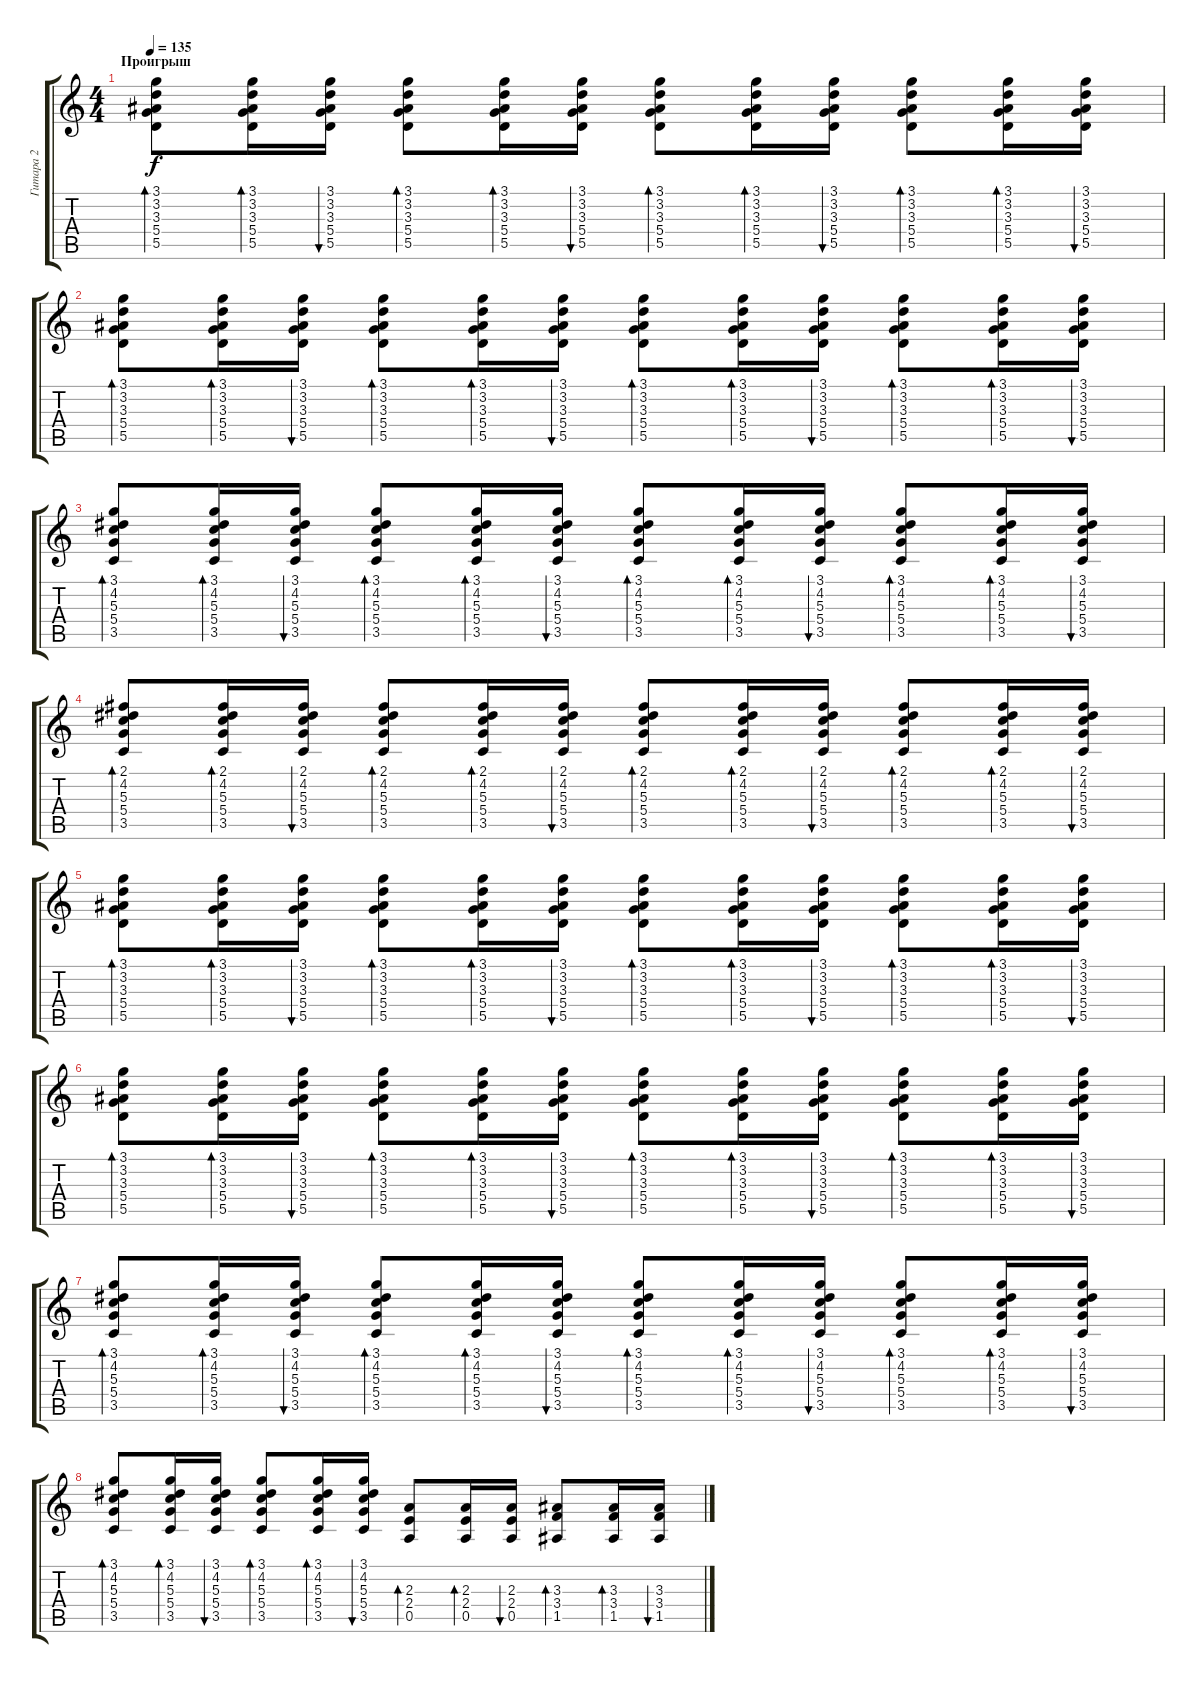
\track ("Гитара 2" "Гитара 2") {instrument acousticguitarsteel}
\staff {score tabs}
\tuning (E4 B3 G3 D3 A2 E2) {hide}
\ts (4 4)
\section ("" "Проигрыш")
\tempo 135
\clef g2
\ks c
(3.1 3.2 3.3 5.4 5.5).8{bd 120 dy f volume 9} (3.1 3.2 3.3 5.4 5.5).16{bd 120} (3.1 3.2 3.3 5.4 5.5).16{bu 120} (3.1 3.2 3.3 5.4 5.5).8{bd 120} (3.1 3.2 3.3 5.4 5.5).16{bd 120} (3.1 3.2 3.3 5.4 5.5).16{bu 120} (3.1 3.2 3.3 5.4 5.5).8{bd 120} (3.1 3.2 3.3 5.4 5.5).16{bd 120} (3.1 3.2 3.3 5.4 5.5).16{bu 120} (3.1 3.2 3.3 5.4 5.5).8{bd 120} (3.1 3.2 3.3 5.4 5.5).16{bd 120} (3.1 3.2 3.3 5.4 5.5).16{bu 120} |
(3.1 3.2 3.3 5.4 5.5).8{bd 120} (3.1 3.2 3.3 5.4 5.5).16{bd 120} (3.1 3.2 3.3 5.4 5.5).16{bu 120} (3.1 3.2 3.3 5.4 5.5).8{bd 120} (3.1 3.2 3.3 5.4 5.5).16{bd 120} (3.1 3.2 3.3 5.4 5.5).16{bu 120} (3.1 3.2 3.3 5.4 5.5).8{bd 120} (3.1 3.2 3.3 5.4 5.5).16{bd 120} (3.1 3.2 3.3 5.4 5.5).16{bu 120} (3.1 3.2 3.3 5.4 5.5).8{bd 120} (3.1 3.2 3.3 5.4 5.5).16{bd 120} (3.1 3.2 3.3 5.4 5.5).16{bu 120} |
(3.1 4.2 5.3 5.4 3.5).8{bd 120} (3.1 4.2 5.3 5.4 3.5).16{bd 120} (3.1 4.2 5.3 5.4 3.5).16{bu 120} (3.1 4.2 5.3 5.4 3.5).8{bd 120} (3.1 4.2 5.3 5.4 3.5).16{bd 120} (3.1 4.2 5.3 5.4 3.5).16{bu 120} (3.1 4.2 5.3 5.4 3.5).8{bd 120} (3.1 4.2 5.3 5.4 3.5).16{bd 120} (3.1 4.2 5.3 5.4 3.5).16{bu 120} (3.1 4.2 5.3 5.4 3.5).8{bd 120} (3.1 4.2 5.3 5.4 3.5).16{bd 120} (3.1 4.2 5.3 5.4 3.5).16{bu 120} |
(2.1 4.2 5.3 5.4 3.5).8{bd 120} (2.1 4.2 5.3 5.4 3.5).16{bd 120} (2.1 4.2 5.3 5.4 3.5).16{bu 120} (2.1 4.2 5.3 5.4 3.5).8{bd 120} (2.1 4.2 5.3 5.4 3.5).16{bd 120} (2.1 4.2 5.3 5.4 3.5).16{bu 120} (2.1 4.2 5.3 5.4 3.5).8{bd 120} (2.1 4.2 5.3 5.4 3.5).16{bd 120} (2.1 4.2 5.3 5.4 3.5).16{bu 120} (2.1 4.2 5.3 5.4 3.5).8{bd 120} (2.1 4.2 5.3 5.4 3.5).16{bd 120} (2.1 4.2 5.3 5.4 3.5).16{bu 120} |
(3.1 3.2 3.3 5.4 5.5).8{bd 120} (3.1 3.2 3.3 5.4 5.5).16{bd 120} (3.1 3.2 3.3 5.4 5.5).16{bu 120} (3.1 3.2 3.3 5.4 5.5).8{bd 120} (3.1 3.2 3.3 5.4 5.5).16{bd 120} (3.1 3.2 3.3 5.4 5.5).16{bu 120} (3.1 3.2 3.3 5.4 5.5).8{bd 120} (3.1 3.2 3.3 5.4 5.5).16{bd 120} (3.1 3.2 3.3 5.4 5.5).16{bu 120} (3.1 3.2 3.3 5.4 5.5).8{bd 120} (3.1 3.2 3.3 5.4 5.5).16{bd 120} (3.1 3.2 3.3 5.4 5.5).16{bu 120} |
(3.1 3.2 3.3 5.4 5.5).8{bd 120} (3.1 3.2 3.3 5.4 5.5).16{bd 120} (3.1 3.2 3.3 5.4 5.5).16{bu 120} (3.1 3.2 3.3 5.4 5.5).8{bd 120} (3.1 3.2 3.3 5.4 5.5).16{bd 120} (3.1 3.2 3.3 5.4 5.5).16{bu 120} (3.1 3.2 3.3 5.4 5.5).8{bd 120} (3.1 3.2 3.3 5.4 5.5).16{bd 120} (3.1 3.2 3.3 5.4 5.5).16{bu 120} (3.1 3.2 3.3 5.4 5.5).8{bd 120} (3.1 3.2 3.3 5.4 5.5).16{bd 120} (3.1 3.2 3.3 5.4 5.5).16{bu 120} |
(3.1 4.2 5.3 5.4 3.5).8{bd 120} (3.1 4.2 5.3 5.4 3.5).16{bd 120} (3.1 4.2 5.3 5.4 3.5).16{bu 120} (3.1 4.2 5.3 5.4 3.5).8{bd 120} (3.1 4.2 5.3 5.4 3.5).16{bd 120} (3.1 4.2 5.3 5.4 3.5).16{bu 120} (3.1 4.2 5.3 5.4 3.5).8{bd 120} (3.1 4.2 5.3 5.4 3.5).16{bd 120} (3.1 4.2 5.3 5.4 3.5).16{bu 120} (3.1 4.2 5.3 5.4 3.5).8{bd 120} (3.1 4.2 5.3 5.4 3.5).16{bd 120} (3.1 4.2 5.3 5.4 3.5).16{bu 120} |
(3.1 4.2 5.3 5.4 3.5).8{bd 120} (3.1 4.2 5.3 5.4 3.5).16{bd 120} (3.1 4.2 5.3 5.4 3.5).16{bu 120} (3.1 4.2 5.3 5.4 3.5).8{bd 120} (3.1 4.2 5.3 5.4 3.5).16{bd 120} (3.1 4.2 5.3 5.4 3.5).16{bu 120} (2.3 2.4 0.5).8{bd 120} (2.3 2.4 0.5).16{bd 120} (2.3 2.4 0.5).16{bu 120} (3.3 3.4 1.5).8{bd 120} (3.3 3.4 1.5).16{bd 120} (3.3 3.4 1.5).16{bu 120}
